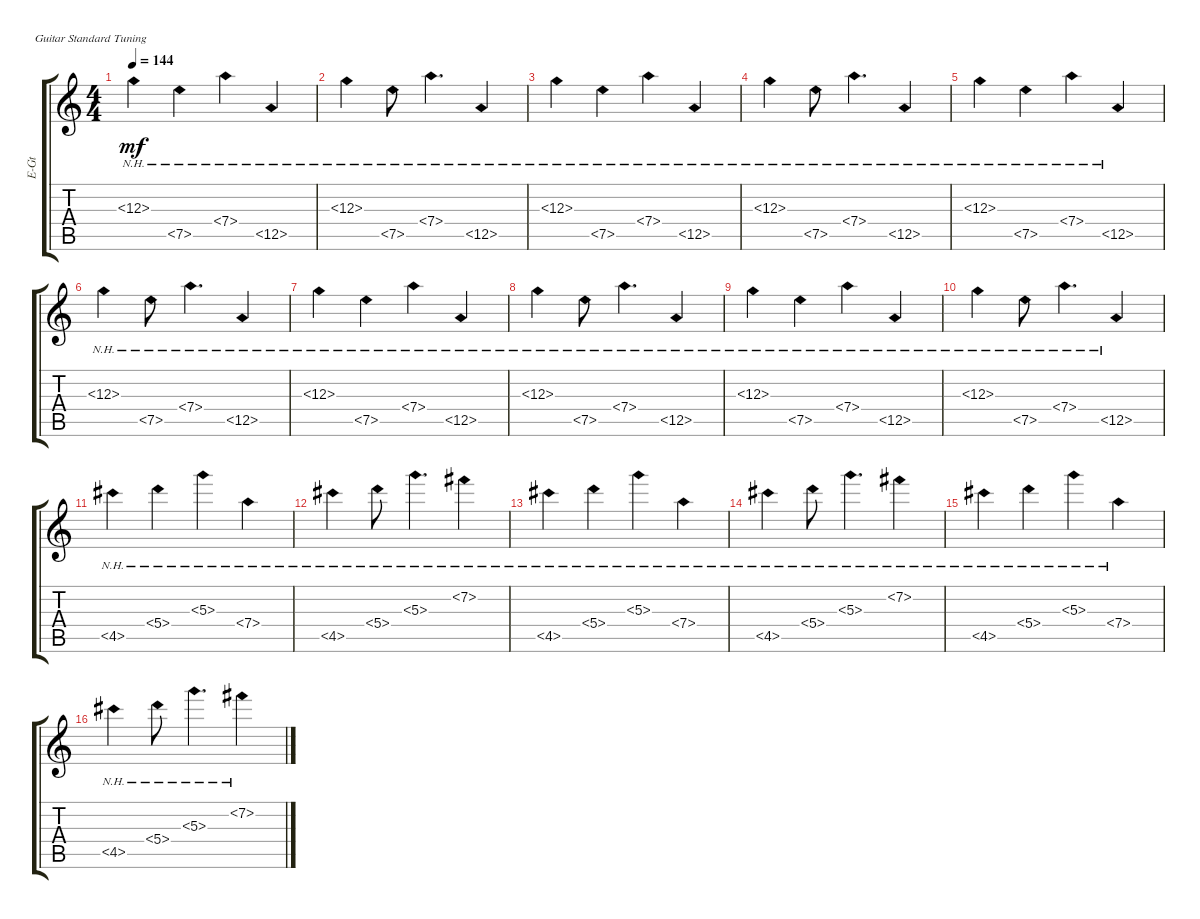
\bracketExtendMode groupsimilarinstruments
\otherSystemsTrackNameOrientation horizontal
\track ("Rhythm Guitar 1" "E-Gt") {instrument distortionguitar}
\staff {score tabs}
\tuning (E4 B3 G3 D3 A2 E2)
\ts (4 4)
\tempo 144
\clef g2
\ks c
12.3{nh}.4{dy mf instrument distortionguitar beam Down} 7.5{nh}.4{beam Down} 7.4{nh}.4{beam Down} 12.5{nh}.4{beam Up} |
12.3{nh}.4{beam Down} 7.5{nh}.8{beam Down} 7.4{nh}.4{d beam Down} 12.5{nh}.4{beam Up} |
12.3{nh}.4{beam Down} 7.5{nh}.4{beam Down} 7.4{nh}.4{beam Down} 12.5{nh}.4{beam Up} |
12.3{nh}.4{beam Down} 7.5{nh}.8{beam Down} 7.4{nh}.4{d beam Down} 12.5{nh}.4{beam Up} |
12.3{nh}.4{beam Down} 7.5{nh}.4{beam Down} 7.4{nh}.4{beam Down} 12.5{nh}.4{beam Up} |
12.3{nh}.4{beam Down} 7.5{nh}.8{beam Down} 7.4{nh}.4{d beam Down} 12.5{nh}.4{beam Up} |
12.3{nh}.4{beam Down} 7.5{nh}.4{beam Down} 7.4{nh}.4{beam Down} 12.5{nh}.4{beam Up} |
12.3{nh}.4{beam Down} 7.5{nh}.8{beam Down} 7.4{nh}.4{d beam Down} 12.5{nh}.4{beam Up} |
12.3{nh}.4{beam Down} 7.5{nh}.4{beam Down} 7.4{nh}.4{beam Down} 12.5{nh}.4{beam Up} |
12.3{nh}.4{beam Down} 7.5{nh}.8{beam Down} 7.4{nh}.4{d beam Down} 12.5{nh}.4{beam Up} |
4.5{nh acc #}.4{beam Down} 5.4{nh}.4{beam Down} 5.3{nh}.4{beam Down} 7.4{nh}.4{beam Down} |
4.5{nh acc #}.4{beam Down} 5.4{nh}.8{beam Down} 5.3{nh}.4{d beam Down} 7.2{nh acc #}.4{beam Down} |
4.5{nh acc #}.4{beam Down} 5.4{nh}.4{beam Down} 5.3{nh}.4{beam Down} 7.4{nh}.4{beam Down} |
4.5{nh acc #}.4{beam Down} 5.4{nh}.8{beam Down} 5.3{nh}.4{d beam Down} 7.2{nh acc #}.4{beam Down} |
4.5{nh acc #}.4{beam Down} 5.4{nh}.4{beam Down} 5.3{nh}.4{beam Down} 7.4{nh}.4{beam Down} |
4.5{nh acc #}.4{beam Down} 5.4{nh}.8{beam Down} 5.3{nh}.4{d beam Down} 7.2{nh acc #}.4{beam Down}
